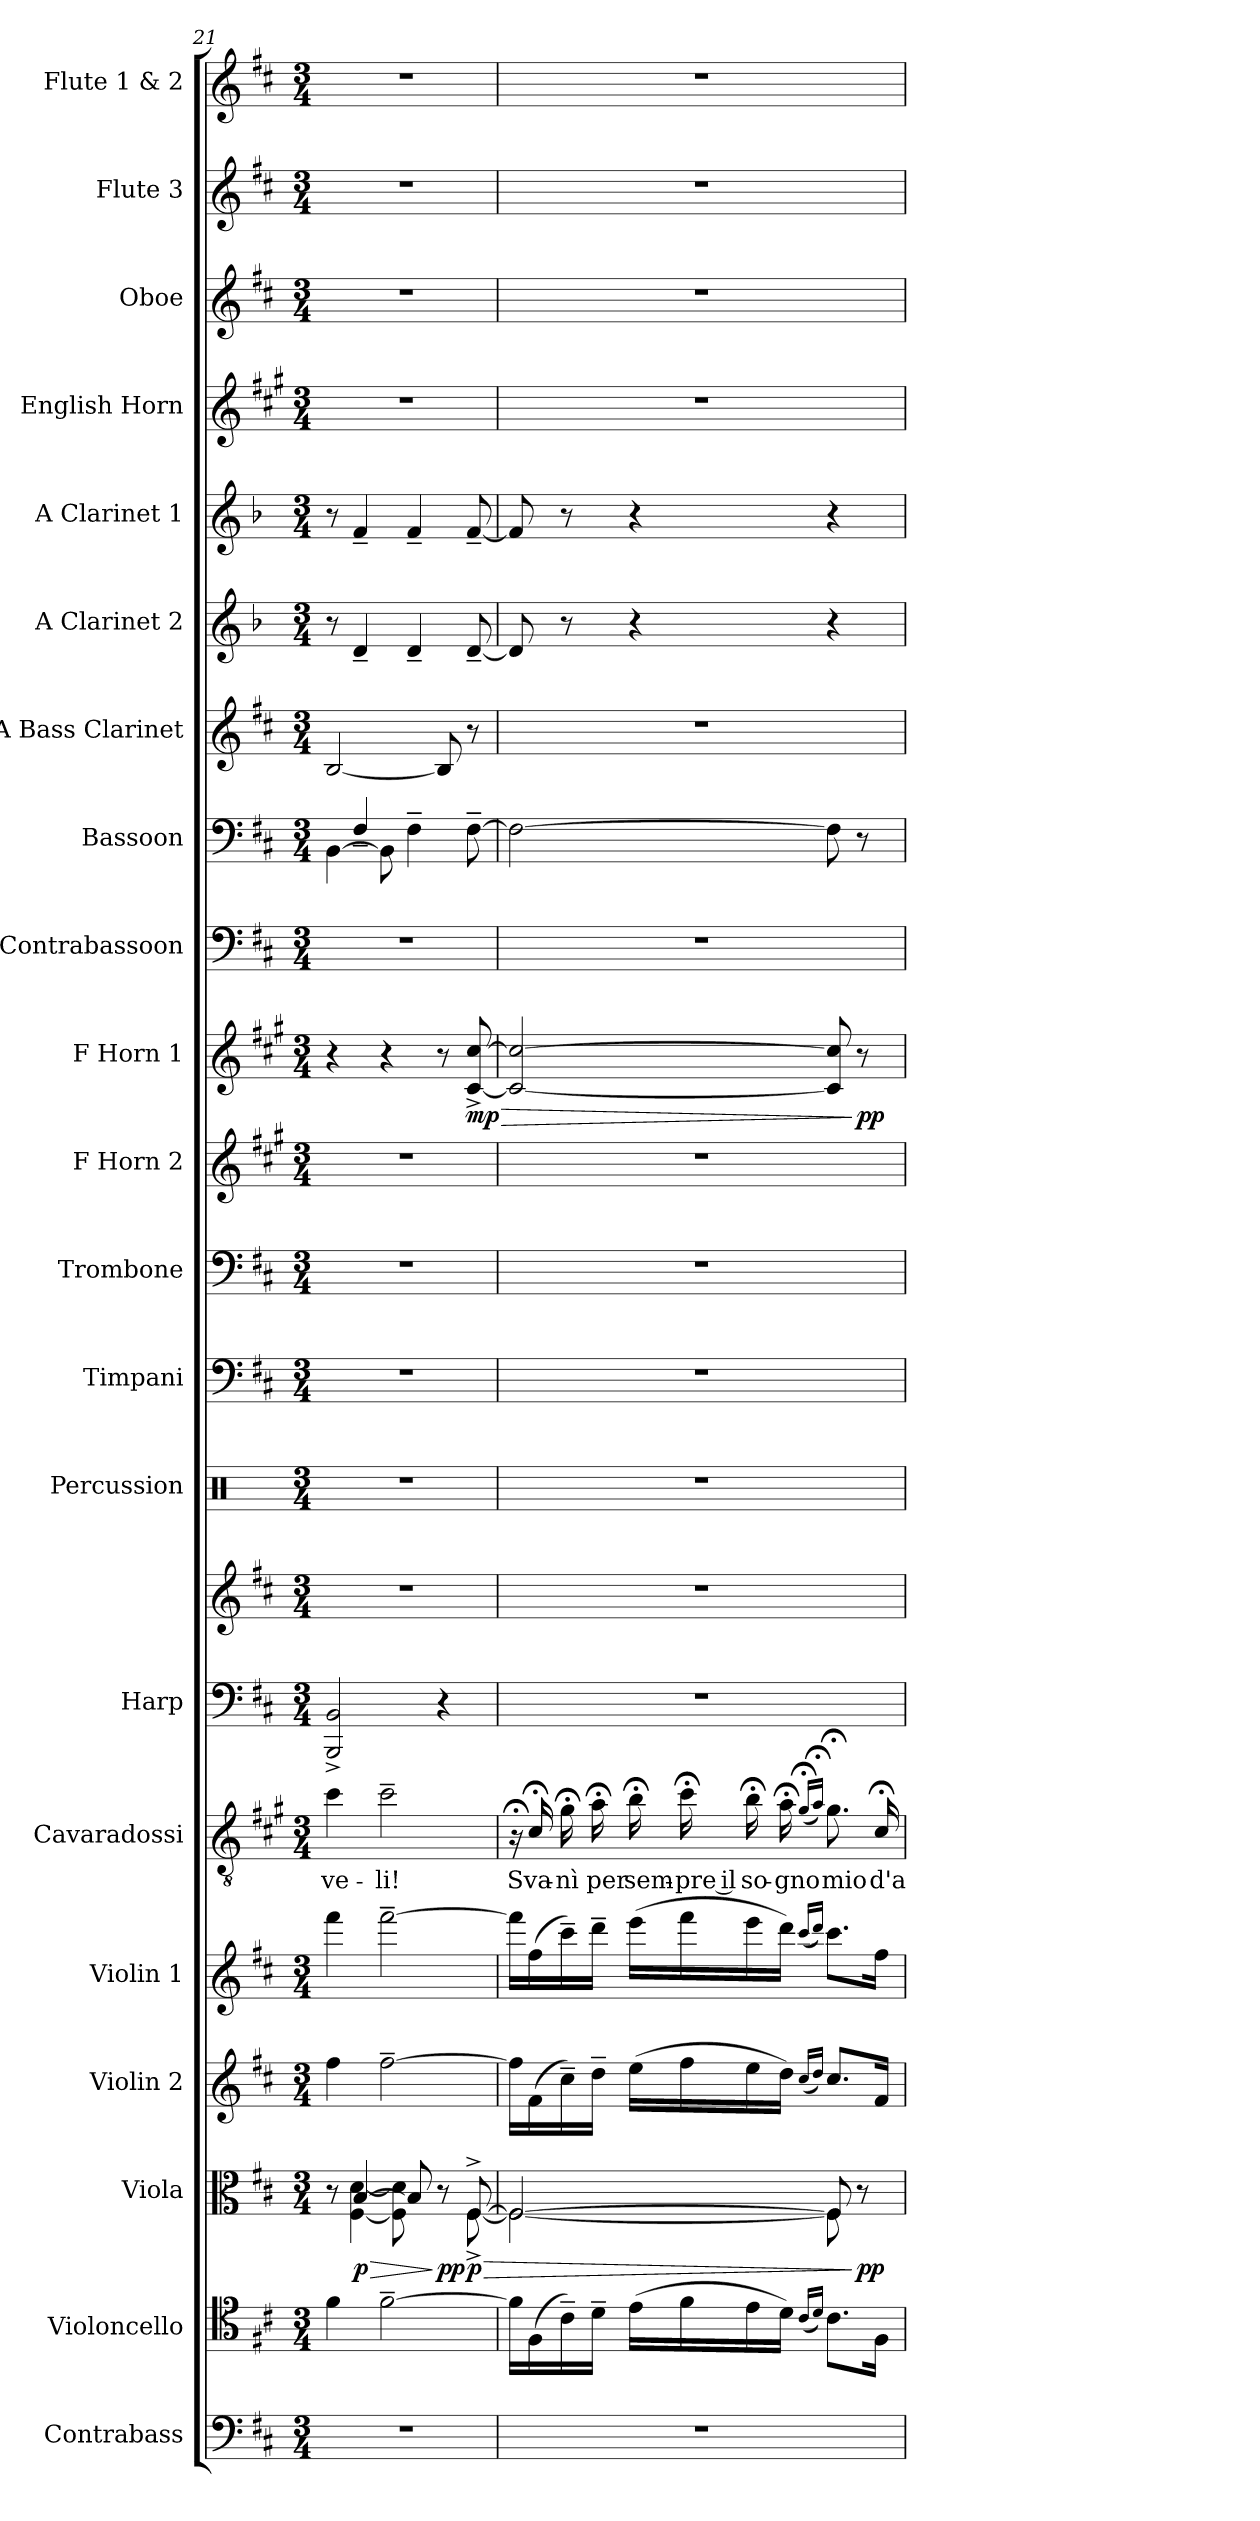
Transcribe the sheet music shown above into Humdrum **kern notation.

**kern	**kern	**kern	**dynam	**kern	**kern	**kern	**text	**kern	**kern	**kern	**kern	**kern	**kern	**kern	**dynam	**kern	**kern	**kern	**kern	**kern	**kern	**kern	**kern	**kern
*part21	*part20	*part19	*part19	*part18	*part17	*part16	*part16	*part15	*part15	*part14	*part13	*part12	*part11	*part10	*part10	*part9	*part8	*part7	*part6	*part5	*part4	*part3	*part2	*part1
*staff22	*staff21	*staff20	*staff20	*staff19	*staff18	*staff17	*staff17	*staff16	*staff15	*staff14	*staff13	*staff12	*staff11	*staff10	*staff10	*staff9	*staff8	*staff7	*staff6	*staff5	*staff4	*staff3	*staff2	*staff1
*I"Contrabass	*I"Violoncello	*I"Viola	*	*I"Violin 2	*I"Violin 1	*I"Cavaradossi	*	*I"Harp	*	*I"Percussion	*I"Timpani	*I"Trombone	*I"F Horn 2	*I"F Horn 1	*	*I"Contrabassoon	*I"Bassoon	*I"A Bass Clarinet	*I"A Clarinet 2	*I"A Clarinet 1	*I"English Horn	*I"Oboe	*I"Flute 3	*I"Flute 1 &amp; 2
*I'Cb.	*I'Vc.	*I'Vla.	*	*I'Vln. 2	*I'Vln. 1	*I'Cav.	*	*I'Hrp.	*	*I'Perc.	*I'Timp.	*I'Tbn.	*I'F Hn. 2	*I'F Hn. 1	*	*I'Cbsn.	*I'Bsn.	*I'A B. Cl.	*I'A Cl. 2	*I'A Cl. 1	*I'E. Hn.	*I'Ob.	*I'Fl. 3	*I'Fl. 1 &amp; 2
*clefF4	*clefC4	*clefC3	*	*clefG2	*clefG2	*clefGv2	*	*clefF4	*clefG2	*clefX	*clefF4	*clefF4	*clefG2	*clefG2	*	*clefF4	*clefF4	*clefG2	*clefG2	*clefG2	*clefG2	*clefG2	*clefG2	*clefG2
*ITrd7c12	*	*	*	*	*	*ITrd4c7	*	*	*	*	*	*	*ITrd4c7	*ITrd4c7	*	*ITrd7c12	*	*ITrd9c15	*ITrd2c3	*ITrd2c3	*ITrd4c7	*	*	*
*k[f#c#]	*k[f#c#]	*k[f#c#]	*	*k[f#c#]	*k[f#c#]	*k[f#c#]	*	*k[f#c#]	*k[f#c#]	*k[]	*k[f#c#]	*k[f#c#]	*k[f#c#]	*k[f#c#]	*	*k[f#c#]	*k[f#c#]	*k[f#c#]	*k[f#c#]	*k[f#c#]	*k[f#c#]	*k[f#c#]	*k[f#c#]	*k[f#c#]
*M3/4	*M3/4	*M3/4	*	*M3/4	*M3/4	*M3/4	*	*M3/4	*M3/4	*M3/4	*M3/4	*M3/4	*M3/4	*M3/4	*	*M3/4	*M3/4	*M3/4	*M3/4	*M3/4	*M3/4	*M3/4	*M3/4	*M3/4
=21	=21	=21	=21	=21	=21	=21	=21	=21	=21	=21	=21	=21	=21	=21	=21	=21	=21	=21	=21	=21	=21	=21	=21	=21
*	*	*^	*	*	*	*	*	*	*	*	*	*	*	*	*	*	*	*	*	*	*	*	*	*
!	!	!	!	!	!	!	!	!LO:LY:b	!	!	!	!	!	!	!	!	!	!	!	!	!	!	!	!	!
*	*	*	*	*	*	*	*	*	*	*	*	*	*	*	*	*	*	*^	*	*	*	*	*	*	*
2.r	4f#\	8r	8ryy	.	4ff#\	4fff#\	4f#\	ve-	2BBB/^ 2BB/^	2.r	2.r	2.r	2.r	2.r	4r	.	2.r	[4BB\	8ryy	[2BB/	8r	8r	2.r	2.r	2.r	2.r
!	!	!	!	!LO:HP:b	!	!	!	!	!	!	!	!	!	!	!	!	!	!	!	!	!	!	!	!	!	!
!	!	!	!	!LO:DY:n=1:b	!	!	!	!	!	!	!	!	!	!	!	!	!	!	!	!	!	!	!	!	!	!
.	.	[4B/	[4F#\ [4d\	> p	.	.	.	.	.	.	.	.	.	.	.	.	.	.	4F#~/	.	4B~/	4d~/	.	.	.	.
!	!	!	!	!	!	!	!	!LO:LY:b	!	!	!	!	!	!	!	!	!	!	!	!	!	!	!	!	!	!
.	[2f#~\	.	.	.	[2ff#~\	[2fff#~\	2f#~\	-li!	.	.	.	.	.	.	4r	.	.	8BB\]	.	.	.	.	.	.	.	.
.	.	8B/]	8F#\] 8d\]	.	.	.	.	.	.	.	.	.	.	.	.	.	.	4F#~\	4.ryy	.	4B~/	4d~/	.	.	.	.
!	!	!	!	!LO:DY:n=2:b	!	!	!	!	!	!	!	!	!	!	!	!	!	!	!	!	!	!	!	!	!	!
.	.	8r	8ryy	] pp	.	.	.	.	4r	.	.	.	.	.	8r	.	.	.	.	8BB/]	.	.	.	.	.	.
!	!	!	!	!LO:HP:b	!	!	!	!	!	!	!	!	!	!	!	!LO:HP:b	!	!	!	!	!	!	!	!	!	!
!	!	!	!	!LO:DY:n=3:b	!	!	!	!	!	!	!	!	!	!	!	!LO:DY:n=1:b	!	!	!	!	!	!	!	!	!	!
.	.	[8F#^/	[8F#^\	> p	.	.	.	.	.	.	.	.	.	.	[8F#/^ [8f#/^	> mp	.	[8F#~\	.	8r	[8B~/	[8d~/	.	.	.	.
*	*	*	*	*	*	*	*	*	*	*	*	*	*	*	*	*	*	*v	*v	*	*	*	*	*	*	*
=22	=22	=22	=22	=22	=22	=22	=22	=22	=22	=22	=22	=22	=22	=22	=22	=22	=22	=22	=22	=22	=22	=22	=22	=22	=22
2.r	16f#\LL]	2F#/_	2F#\_	.	16ff#\LL]	16fff#\LL]	16r;<	.	2.r	2.r	2.r	2.r	2.r	2.r	2F#/_ 2f#/_	.	2.r	2F#\_	2.r	8B/]	8d/]	2.r	2.r	2.r	2.r
!	!	!	!	!	!	!	!	!LO:LY:b	!	!	!	!	!	!	!	!	!	!	!	!	!	!	!	!	!
.	(>16F#\	.	.	.	(>16f#\	(>16ff#\	16F#;</	Sva-	.	.	.	.	.	.	.	.	.	.	.	.	.	.	.	.	.
!	!	!	!	!	!	!	!	!LO:LY:b	!	!	!	!	!	!	!	!	!	!	!	!	!	!	!	!	!
.	16c#~\)	.	.	.	16cc#~\)	16ccc#~\)	16c#;<\	-nì	.	.	.	.	.	.	.	.	.	.	.	8r	8r	.	.	.	.
!	!	!	!	!	!	!	!	!LO:LY:b	!	!	!	!	!	!	!	!	!	!	!	!	!	!	!	!	!
.	16d~\JJ	.	.	.	16dd~\JJ	16ddd~\JJ	16d;<\	per	.	.	.	.	.	.	.	.	.	.	.	.	.	.	.	.	.
!	!	!	!	!	!	!	!	!LO:LY:b	!	!	!	!	!	!	!	!	!	!	!	!	!	!	!	!	!
.	(>16e\LL	.	.	.	(>16ee\LL	(>16eee\LL	16e;<\	sem-	.	.	.	.	.	.	.	.	.	.	.	4r	4r	.	.	.	.
!	!	!	!	!	!	!	!	!LO:LY:b	!	!	!	!	!	!	!	!	!	!	!	!	!	!	!	!	!
.	16f#\	.	.	.	16ff#\	16fff#\	16f#;<\	pre il	.	.	.	.	.	.	.	.	.	.	.	.	.	.	.	.	.
!	!	!	!	!	!	!	!	!LO:LY:b	!	!	!	!	!	!	!	!	!	!	!	!	!	!	!	!	!
.	16e\	.	.	.	16ee\	16eee\	16e;<\	so-	.	.	.	.	.	.	.	.	.	.	.	.	.	.	.	.	.
!	!	!	!	!	!	!	!	!LO:LY:b	!	!	!	!	!	!	!	!	!	!	!	!	!	!	!	!	!
.	16d\JJ)	.	.	.	16dd\JJ)	16ddd\JJ)	16d;<\	-gno	.	.	.	.	.	.	.	.	.	.	.	.	.	.	.	.	.
.	(<16qc#/LL	.	.	.	(<16qcc#/LL	(<16qccc#/LL	(<16qc#;</LL	.	.	.	.	.	.	.	.	.	.	.	.	.	.	.	.	.	.
.	16qd/JJ)	.	.	.	16qdd/JJ)	16qddd/JJ)	16qd;</JJ)	.	.	.	.	.	.	.	.	.	.	.	.	.	.	.	.	.	.
!	!	!	!	!	!	!	!	!LO:LY:b	!	!	!	!	!	!	!	!	!	!	!	!	!	!	!	!	!
.	8.c#\L	8F#/]	8F#\]	.	8.cc#/L	8.ccc#\L	8.c#;<\	mio	.	.	.	.	.	.	8F#/] 8f#/]	.	.	8F#\]	.	4r	4r	.	.	.	.
!	!	!	!	!LO:DY:n=1:b	!	!	!	!	!	!	!	!	!	!	!	!LO:DY:n=1:b	!	!	!	!	!	!	!	!	!
.	.	8r	8ryy	] pp	.	.	.	.	.	.	.	.	.	.	8r	] pp	.	8r	.	.	.	.	.	.	.
!	!	!	!	!	!	!	!	!LO:LY:b	!	!	!	!	!	!	!	!	!	!	!	!	!	!	!	!	!
.	16F#\Jk	.	.	.	16f#/Jk	16ff#\Jk	16F#;</	d'a-	.	.	.	.	.	.	.	.	.	.	.	.	.	.	.	.	.
*	*	*v	*v	*	*	*	*	*	*	*	*	*	*	*	*	*	*	*	*	*	*	*	*	*	*
=	=	=	=	=	=	=	=	=	=	=	=	=	=	=	=	=	=	=	=	=	=	=	=	=
*-	*-	*-	*-	*-	*-	*-	*-	*-	*-	*-	*-	*-	*-	*-	*-	*-	*-	*-	*-	*-	*-	*-	*-	*-
